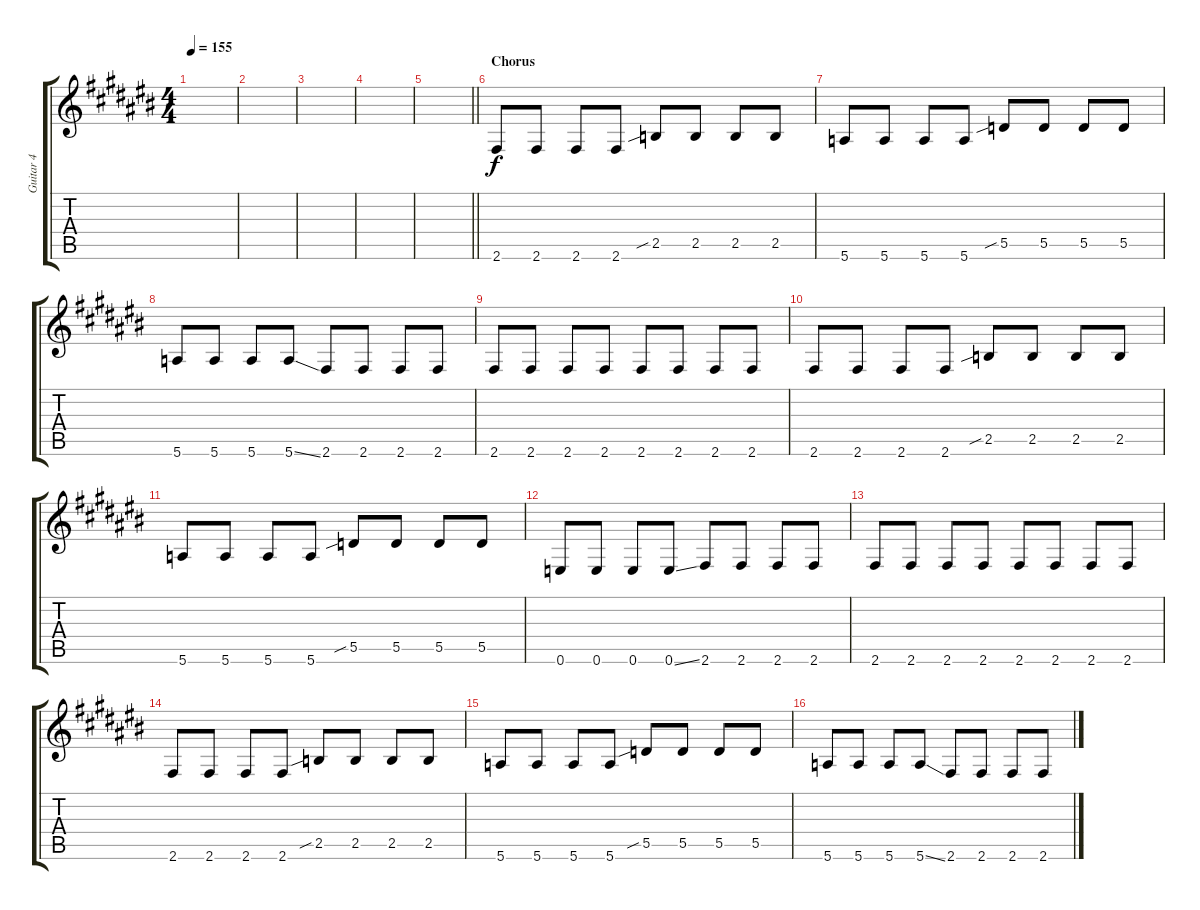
\track ("Guitar 4" "Guitar 4") {instrument electricguitarclean}
\staff {score tabs}
\tuning (E4 B3 G3 D3 A2 E2) {hide}
\ts (4 4)
\tempo 155
\clef g2
\ks c#
|
|
|
|
\barLineRight lightlight
|
\section ("" "Chorus")
2.6.8{instrument distortionguitar} 2.6.8 2.6.8 2.6.8 2.5{sib}.8 2.5.8 2.5.8 2.5.8 |
5.6.8 5.6.8 5.6.8 5.6.8 5.5{sib}.8 5.5.8 5.5.8 5.5.8 |
5.6.8 5.6.8 5.6.8 5.6{ss}.8 2.6.8 2.6.8 2.6.8 2.6.8 |
2.6.8 2.6.8 2.6.8 2.6.8 2.6.8 2.6.8 2.6.8 2.6.8 |
2.6.8 2.6.8 2.6.8 2.6.8 2.5{sib}.8 2.5.8 2.5.8 2.5.8 |
5.6.8 5.6.8 5.6.8 5.6.8 5.5{sib}.8 5.5.8 5.5.8 5.5.8 |
0.6.8 0.6.8 0.6.8 0.6{ss}.8 2.6.8 2.6.8 2.6.8 2.6.8 |
2.6.8 2.6.8 2.6.8 2.6.8 2.6.8 2.6.8 2.6.8 2.6.8 |
2.6.8{instrument distortionguitar} 2.6.8 2.6.8 2.6.8 2.5{sib}.8 2.5.8 2.5.8 2.5.8 |
5.6.8 5.6.8 5.6.8 5.6.8 5.5{sib}.8 5.5.8 5.5.8 5.5.8 |
5.6.8 5.6.8 5.6.8 5.6{ss}.8 2.6.8 2.6.8 2.6.8 2.6.8
